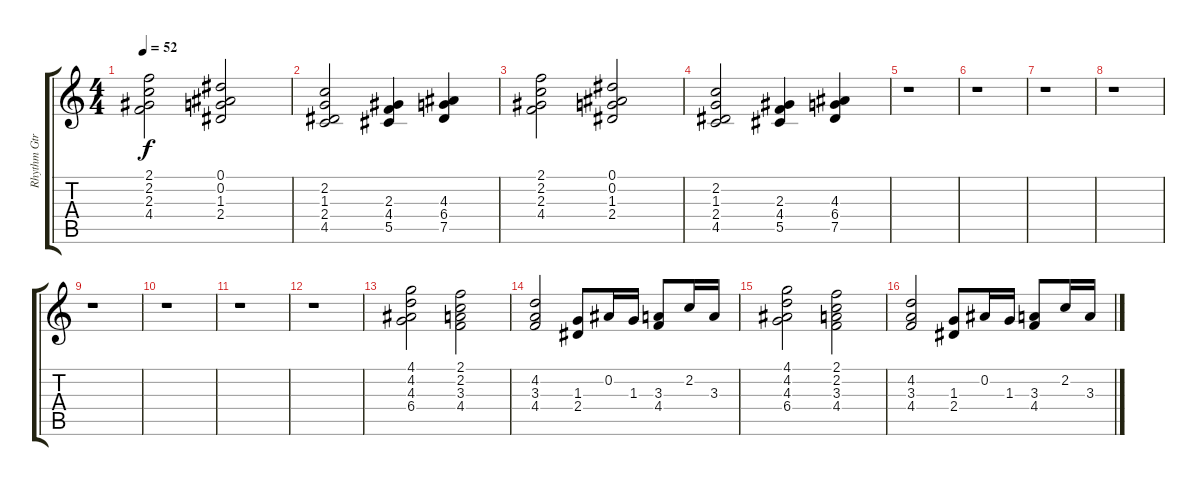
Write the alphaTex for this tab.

\track ("Rhythm Gtr." "Rhythm Gtr") {instrument overdrivenguitar}
\staff {score tabs}
\tuning (Eb4 Bb3 Gb3 Db3 Ab2 Eb2) {hide}
\ts (4 4)
\tempo 52
\clef g2
\ks c
(2.1 2.2 2.3 4.4).2{dy f} (0.1 0.2 1.3 2.4).2 |
(2.2 1.3 2.4 4.5).2 (2.3 4.4 5.5).4 (4.3 6.4 7.5).4 |
(2.1 2.2 2.3 4.4).2 (0.1 0.2 1.3 2.4).2 |
(2.2 1.3 2.4 4.5).2 (2.3 4.4 5.5).4 (4.3 6.4 7.5).4 |
r.1 |
r.1 |
r.1 |
r.1 |
r.1 |
r.1 |
r.1 |
r.1 |
(4.1 4.2 4.3 6.4).2 (2.1 2.2 3.3 4.4).2 |
(4.2 3.3 4.4).2 (1.3 2.4).8 0.2.16 1.3.16 (3.3 4.4).8 2.2.16 3.3.16 |
(4.1 4.2 4.3 6.4).2 (2.1 2.2 3.3 4.4).2 |
(4.2 3.3 4.4).2 (1.3 2.4).8 0.2.16 1.3.16 (3.3 4.4).8 2.2.16 3.3.16
